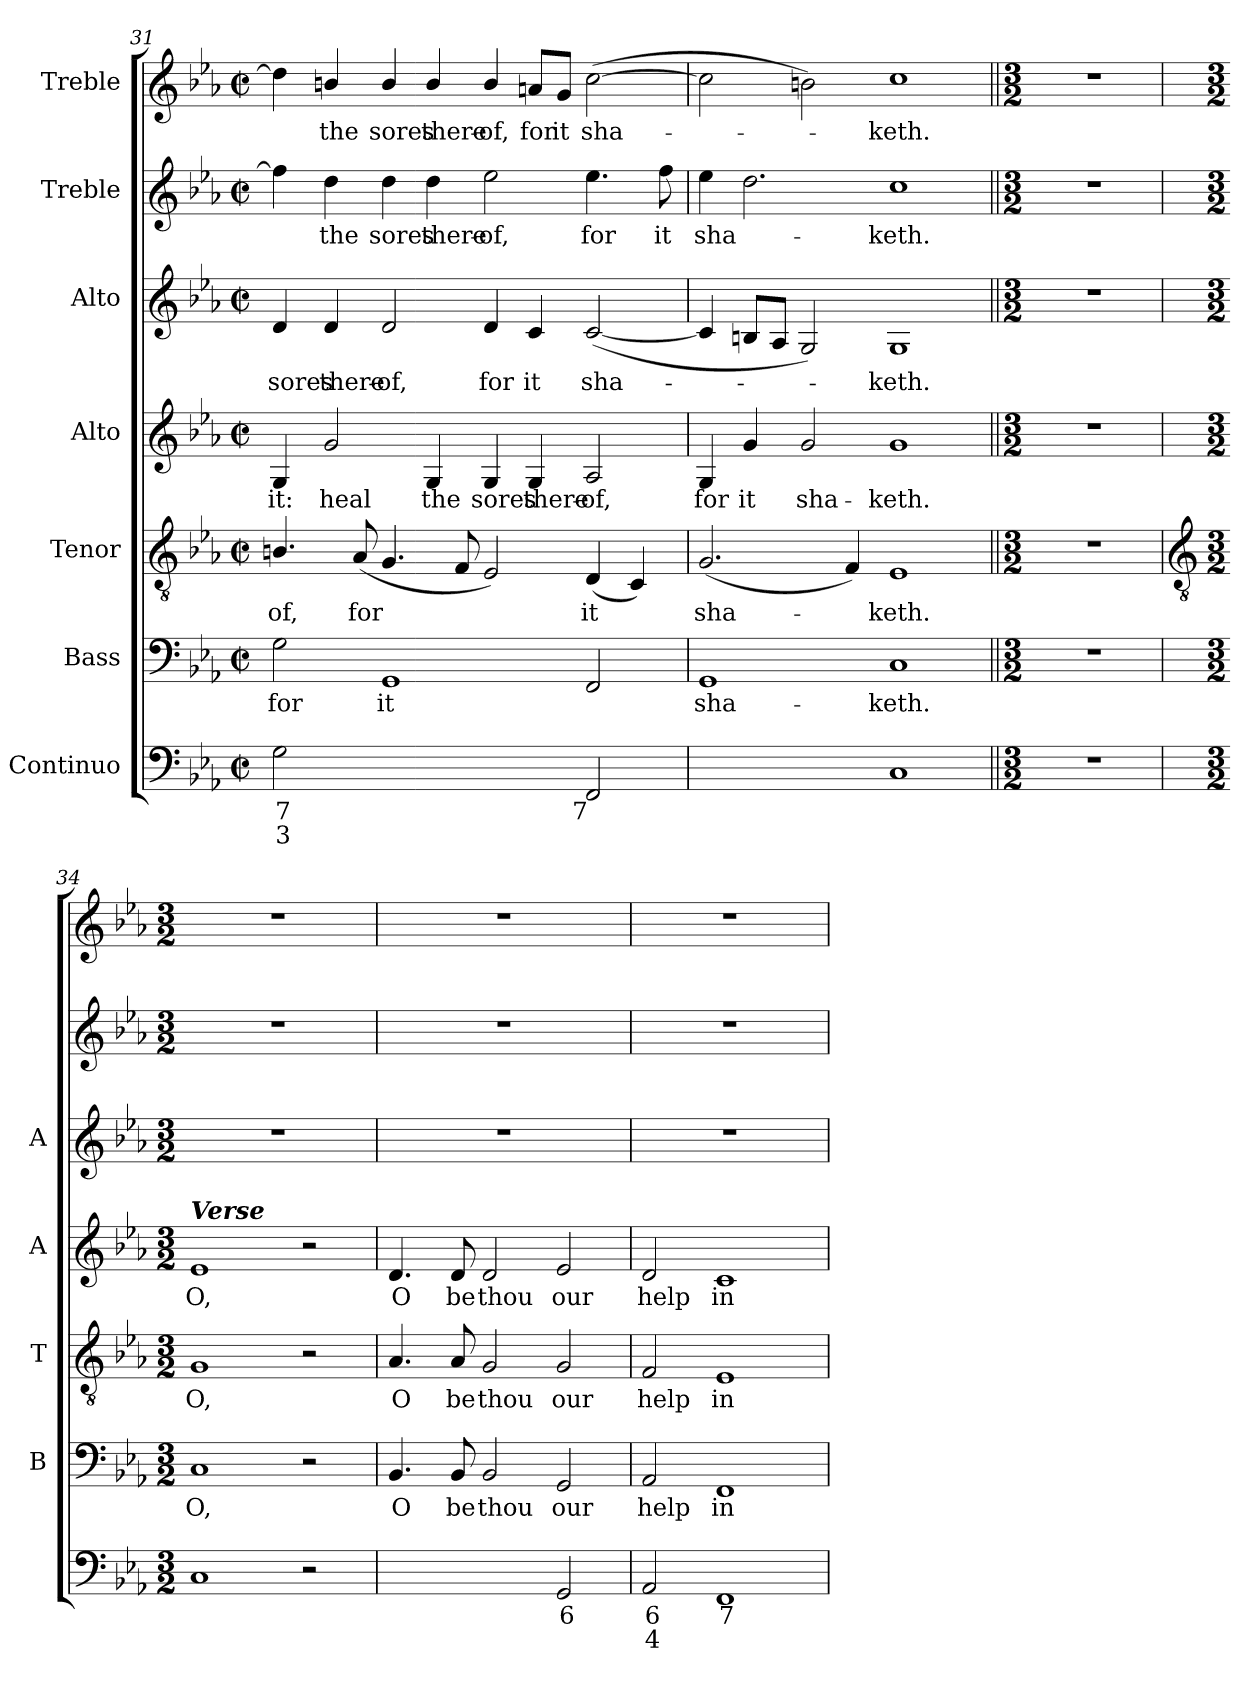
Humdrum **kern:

**kern	**text	**text	**kern	**text	**kern	**text	**kern	**text	**kern	**text	**kern	**text	**kern	**text
*part7	*part7	*part7	*part6	*part6	*part5	*part5	*part4	*part4	*part3	*part3	*part2	*part2	*part1	*part1
*staff7	*staff7	*staff7	*staff6	*staff6	*staff5	*staff5	*staff4	*staff4	*staff3	*staff3	*staff2	*staff2	*staff1	*staff1
*I"Continuo	*	*	*I"Bass	*	*I"Tenor	*	*I"Alto	*	*I"Alto	*	*I"Treble	*	*I"Treble	*
*	*	*	*I'B	*	*I'T	*	*I'A	*	*I'A	*	*	*	*	*
!!LO:LB:g=z
*clefF4	*	*	*clefF4	*	*clefGv2	*	*clefG2	*	*clefG2	*	*clefG2	*	*clefG2	*
*k[b-e-a-]	*	*	*k[b-e-a-]	*	*k[b-e-a-]	*	*k[b-e-a-]	*	*k[b-e-a-]	*	*k[b-e-a-]	*	*k[b-e-a-]	*
*E-:	*	*	*E-:	*	*E-:	*	*E-:	*	*E-:	*	*E-:	*	*E-:	*
*M4/2	*	*	*M4/2	*	*M4/2	*	*M4/2	*	*M4/2	*	*M4/2	*	*M4/2	*
*met(c|)	*	*	*met(c|)	*	*met(c|)	*	*met(c|)	*	*met(c|)	*	*met(c|)	*	*met(c|)	*
=31	=31	=31	=31	=31	=31	=31	=31	=31	=31	=31	=31	=31	=31	=31
!	!LO:LY:b	!LO:LY:b	!	!LO:LY:b	!	!LO:LY:b	!	!LO:LY:b	!	!LO:LY:b	!	!	!	!
2G	7	3	2G	for	4.Bn/	-of,	4G	it:	4d	sores	4ff]	.	4dd]	.
!	!	!	!	!	!	!	!	!LO:LY:b	!	!LO:LY:b	!	!LO:LY:b	!	!LO:LY:b
.	.	.	.	.	.	.	2g	heal	4d	there-	4dd	the	4bn/	the
!	!	!	!	!	!	!LO:LY:b	!	!	!	!	!	!	!	!
.	.	.	.	.	(<8A-	for	.	.	.	.	.	.	.	.
!	!LO:LY:b	!	!	!LO:LY:b	!	!	!	!	!	!LO:LY:b	!	!LO:LY:b	!	!LO:LY:b
[2GGyy	3	.	1GG	it	4.G	.	.	.	2d	-of,	4dd	sores	4b/	sores
!	!	!	!	!	!	!	!	!LO:LY:b	!	!	!	!LO:LY:b	!	!LO:LY:b
.	.	.	.	.	.	.	4G	the	.	.	4dd	there-	4b/	there-
.	.	.	.	.	8F	.	.	.	.	.	.	.	.	.
!	!LO:LY:b	!LO:LY:b	!	!	!	!	!	!LO:LY:b	!	!LO:LY:b	!	!LO:LY:b	!	!LO:LY:b
2GGyy]	6	5	.	.	2E-)	.	4G	sores	4d	for	2ee-	-of,	4b/	-of,
!	!	!	!	!	!	!	!	!LO:LY:b	!	!LO:LY:b	!	!	!	!LO:LY:b
.	.	.	.	.	.	.	4G	there-	4c	it	.	.	8an/L	for
!	!	!	!	!	!	!	!	!	!	!	!	!	!	!LO:LY:b
.	.	.	.	.	.	.	.	.	.	.	.	.	8g/J	it
!	!LO:LY:b	!	!	!	!	!LO:LY:b	!	!LO:LY:b	!	!LO:LY:b	!	!LO:LY:b	!	!LO:LY:b
2FF	7	.	2FF	.	(<4D	it	2A-	-of,	(<[2c	sha-	4.ee-	for	(>[2cc	sha-
.	.	.	.	.	4C)	.	.	.	.	.	.	.	.	.
!	!	!	!	!	!	!	!	!	!	!	!	!LO:LY:b	!	!
.	.	.	.	.	.	.	.	.	.	.	8ff	it	.	.
=32	=32	=32	=32	=32	=32	=32	=32	=32	=32	=32	=32	=32	=32	=32
!	!LO:LY:b	!LO:LY:b	!	!LO:LY:b	!	!LO:LY:b	!	!LO:LY:b	!	!	!	!LO:LY:b	!	!
[2GGyy	6	4	1GG	sha-	(<2.G	sha-	4G	for	4c]	.	4ee-	sha-	2cc]	.
!	!	!	!	!	!	!	!	!LO:LY:b	!	!	!	!	!	!
.	.	.	.	.	.	.	4g	it	8BnL	.	2.dd	.	.	.
.	.	.	.	.	.	.	.	.	8A-J	.	.	.	.	.
!	!LO:LY:b	!LO:LY:b	!	!	!	!	!	!LO:LY:b	!	!	!	!	!	!
2GGyy]	5	3	.	.	.	.	2g	sha-	2G)	.	.	.	2bn)	.
.	.	.	.	.	4F)	.	.	.	.	.	.	.	.	.
!	!	!	!	!LO:LY:b	!	!LO:LY:b	!	!LO:LY:b	!	!LO:LY:b	!	!LO:LY:b	!	!LO:LY:b
1C	.	.	1C	-keth.	1E-	keth.	1g	-keth.	1G	keth.	1cc	keth.	1cc	keth.
=33||	=33||	=33||	=33||	=33||	=33||	=33||	=33||	=33||	=33||	=33||	=33||	=33||	=33||	=33||
*M3/2	*	*	*M3/2	*	*M3/2	*	*M3/2	*	*M3/2	*	*M3/2	*	*M3/2	*
1.r	.	.	1.r	.	1.r	.	1.r	.	1.r	.	1.r	.	1.r	.
!!LO:LB:g=z
=34	=34	=34	=34	=34	=34	=34	=34	=34	=34	=34	=34	=34	=34	=34
*	*	*	*	*	*clefGv2	*	*	*	*	*	*	*	*	*
*M3/2	*	*	*M3/2	*	*M3/2	*	*M3/2	*	*M3/2	*	*M3/2	*	*M3/2	*
!	!	!	!	!	!	!	!LO:TX:a:Bi:t=Verse	!	!	!	!	!	!	!
!	!	!	!	!LO:LY:b	!	!LO:LY:b	!	!LO:LY:b	!LO:N:vis=1	!	!LO:N:vis=1	!	!LO:N:vis=1	!
1C	.	.	1C	O,	1G	O,	1e-	O,	1.r	.	1.r	.	1.r	.
2r	.	.	2r	.	2r	.	2r	.	.	.	.	.	.	.
=35	=35	=35	=35	=35	=35	=35	=35	=35	=35	=35	=35	=35	=35	=35
!	!LO:LY:b	!	!	!LO:LY:b	!	!LO:LY:b	!	!LO:LY:b	!LO:N:vis=1	!	!LO:N:vis=1	!	!LO:N:vis=1	!
[2BB-yy	7	.	4.BB-	O	4.A-	O	4.d	O	1.r	.	1.r	.	1.r	.
!	!	!	!	!LO:LY:b	!	!LO:LY:b	!	!LO:LY:b	!	!	!	!	!	!
.	.	.	8BB-	be	8A-	be	8d	be	.	.	.	.	.	.
!	!LO:LY:b	!	!	!LO:LY:b	!	!LO:LY:b	!	!LO:LY:b	!	!	!	!	!	!
2BB-yy]	6	.	2BB-	thou	2G	thou	2d	thou	.	.	.	.	.	.
!	!LO:LY:b	!	!	!LO:LY:b	!	!LO:LY:b	!	!LO:LY:b	!	!	!	!	!	!
2GG	6	.	2GG	our	2G	our	2e-	our	.	.	.	.	.	.
=36	=36	=36	=36	=36	=36	=36	=36	=36	=36	=36	=36	=36	=36	=36
!	!LO:LY:b	!LO:LY:b	!	!LO:LY:b	!	!LO:LY:b	!	!LO:LY:b	!LO:N:vis=1	!	!LO:N:vis=1	!	!LO:N:vis=1	!
2AA-	6	4	2AA-	help	2F	help	2d	help	1.r	.	1.r	.	1.r	.
!	!LO:LY:b	!	!	!LO:LY:b	!	!LO:LY:b	!	!LO:LY:b	!	!	!	!	!	!
1FF	7	.	1FF	in	1E-	in	1c	in	.	.	.	.	.	.
=	=	=	=	=	=	=	=	=	=	=	=	=	=	=
*-	*-	*-	*-	*-	*-	*-	*-	*-	*-	*-	*-	*-	*-	*-
